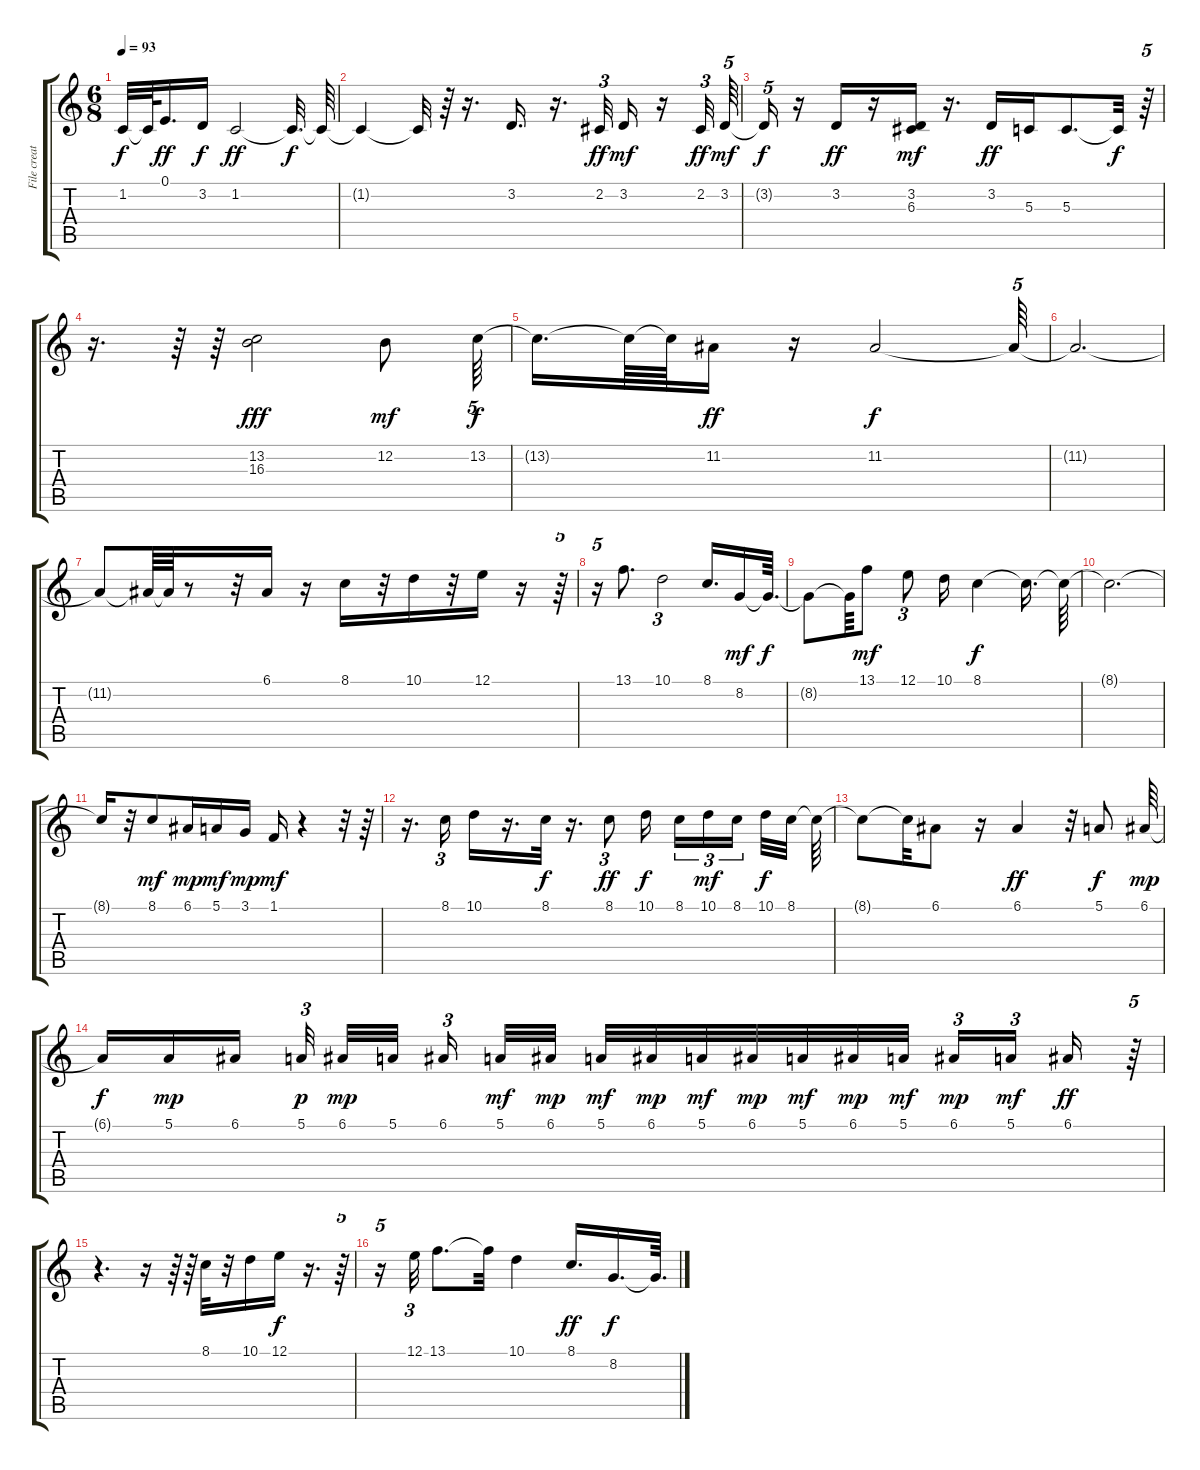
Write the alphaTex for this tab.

\track ("File created by" "File creat") {instrument altosax}
\staff {score tabs}
\tuning (E4 B3 G3 D3 A2 E2) {hide}
\ts (6 8)
\tempo 93
\clef g2
\ks c
1.2{t}.32{dy f} 1.2{t}.64 0.1.16{d dy ff} 3.2.16{dy f} 1.2.2{dy ff} 1.2{t}.32{d dy f} 1.2{t}.64 |
1.2{t}.4 1.2{t}.32 r.64 r.16{d} 3.2.16{d} r.16{d} 2.2.32{tu (3 2) dy ff} 3.2.16{dy mf} r.16 2.2.32{tu (3 2) dy ff} 3.2.64{tu (5 4) dy mf} |
3.2{t}.16{tu (5 4) dy f} r.16 3.2.16{dy ff} r.16 (3.2 6.3).16{dy mf} r.16{d} 3.2.16{dy ff} 5.3.16 5.3.8{d} 5.3{t}.32{dy f} r.64{tu (5 4)} |
r.16{d} r.64 r.64 (13.2 16.3).2{dy fff} 12.2.8{dy mf} 13.2.64{tu (5 4) dy f} |
13.2{t}.16{d} 13.2{t}.64 13.2{t}.64 11.2.16{dy ff} r.16 11.2.2{dy f} 11.2{t}.64{tu (5 4)} |
11.2{t}.2{d} |
11.2{t}.8 11.2{t}.64 11.2{t}.64 r.8 r.32 6.1.16 r.16 8.1.16 r.32 10.1.16 r.32 12.1.16 r.16 r.64{tu (5 4)} |
r.16{tu (5 4)} 13.1.8{d} 10.1.2{tu (3 2)} 8.1.16{d} 8.2.16{dy mf} 8.2{t}.64{d dy f} |
8.2{t}.8 8.2{t}.64 13.1.8{dy mf} 12.1.8{tu (3 2)} 10.1.16 8.1.4{dy f} 8.1{t}.16{d} 8.1{t}.64 |
8.1{t}.2{d} |
8.1{t}.16 r.32 8.1.8{dy mf} 6.1.16{dy mp} 5.1.16{dy mf} 3.1.16{dy mp} 1.1.16{dy mf} r.4 r.32 r.64 |
r.16{d} 8.1.16{tu (3 2)} 10.1.16 r.16{d} 8.1.32{dy f} r.16{d} 8.1.8{tu (3 2) dy ff} 10.1.16{dy f beam splitsecondary} 8.1.16{tu (3 2)} 10.1.16{tu (3 2) dy mf} 8.1.16{tu (3 2) beam splitsecondary} 10.1.32{dy f} 8.1.32 8.1{t}.64 |
8.1{t}.8 8.1{t}.32 6.1.8 r.16 6.1.4{dy ff} r.32 5.1.8{dy f} 6.1.64{dy mp} |
6.1{t}.16{dy f} 5.1.16{dy mp} 6.1.16{beam splitsecondary} 5.1.32{tu (3 2) dy p beam splitsecondary} 6.1.32{dy mp} 5.1.32{beam splitsecondary} 6.1.16{tu (3 2) beam splitsecondary} 5.1.32{dy mf} 6.1.32{dy mp} 5.1.32{dy mf} 6.1.32{dy mp} 5.1.32{dy mf} 6.1.32{dy mp} 5.1.32{dy mf} 6.1.32{dy mp} 5.1.32{dy mf beam splitsecondary} 6.1.16{tu (3 2) dy mp} 5.1.16{tu (3 2) dy mf beam splitsecondary} 6.1.16{dy ff} r.64{tu (5 4)} |
r.4{d} r.16 r.64 r.64 8.1.32 r.32 10.1.16 12.1.16{dy f} r.16{d} r.64{tu (5 4)} |
r.16{tu (5 4)} 12.1.32{tu (3 2)} 13.1.8{d} 13.1{t}.32 10.1.4 8.1.16{d dy ff} 8.2.16{d dy f} 8.2{t}.64{d}
